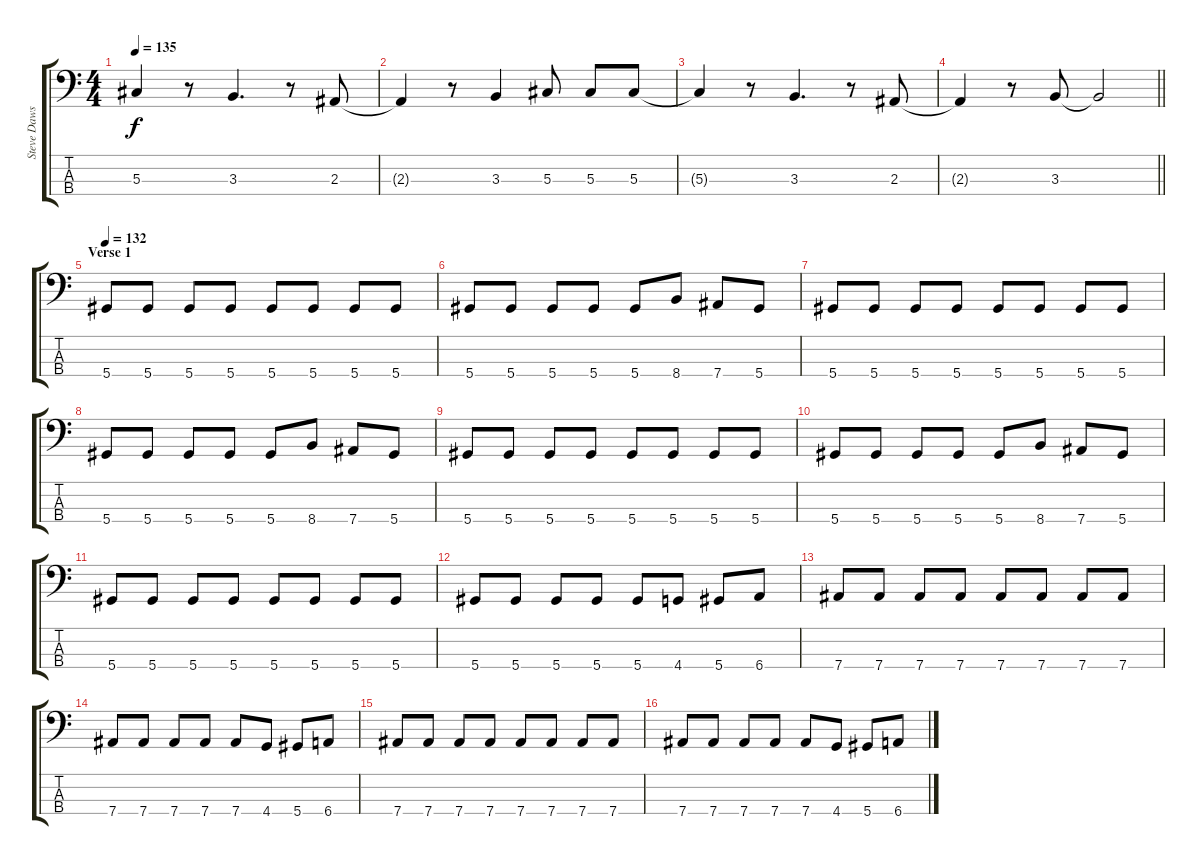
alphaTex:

\track ("Steve Dawson" "Steve Daws") {instrument electricbassfinger}
\staff {score tabs}
\tuning (Gb2 Db2 Ab1 Eb1) {hide}
\ts (4 4)
\tempo 135
\clef f4
\ks c
5.3{t}.4{dy f} r.8 3.3.4{d} r.8 2.3.8 |
2.3{t}.4 r.8 3.3.4 5.3.8 5.3.8 5.3.8 |
5.3{t}.4 r.8 3.3.4{d} r.8 2.3.8 |
\barLineRight lightlight
2.3{t}.4 r.8 3.3.8 3.3{t}.2 |
\section ("" "Verse 1")
\tempo 132
5.4.8 5.4.8 5.4.8 5.4.8 5.4.8 5.4.8 5.4.8 5.4.8 |
5.4.8 5.4.8 5.4.8 5.4.8 5.4.8 8.4.8 7.4.8 5.4.8 |
5.4.8 5.4.8 5.4.8 5.4.8 5.4.8 5.4.8 5.4.8 5.4.8 |
5.4.8 5.4.8 5.4.8 5.4.8 5.4.8 8.4.8 7.4.8 5.4.8 |
5.4.8 5.4.8 5.4.8 5.4.8 5.4.8 5.4.8 5.4.8 5.4.8 |
5.4.8 5.4.8 5.4.8 5.4.8 5.4.8 8.4.8 7.4.8 5.4.8 |
5.4.8 5.4.8 5.4.8 5.4.8 5.4.8 5.4.8 5.4.8 5.4.8 |
5.4.8 5.4.8 5.4.8 5.4.8 5.4.8 4.4.8 5.4.8 6.4.8 |
7.4.8 7.4.8 7.4.8 7.4.8 7.4.8 7.4.8 7.4.8 7.4.8 |
7.4.8 7.4.8 7.4.8 7.4.8 7.4.8 4.4.8 5.4.8 6.4.8 |
7.4.8 7.4.8 7.4.8 7.4.8 7.4.8 7.4.8 7.4.8 7.4.8 |
7.4.8 7.4.8 7.4.8 7.4.8 7.4.8 4.4.8 5.4.8 6.4.8
